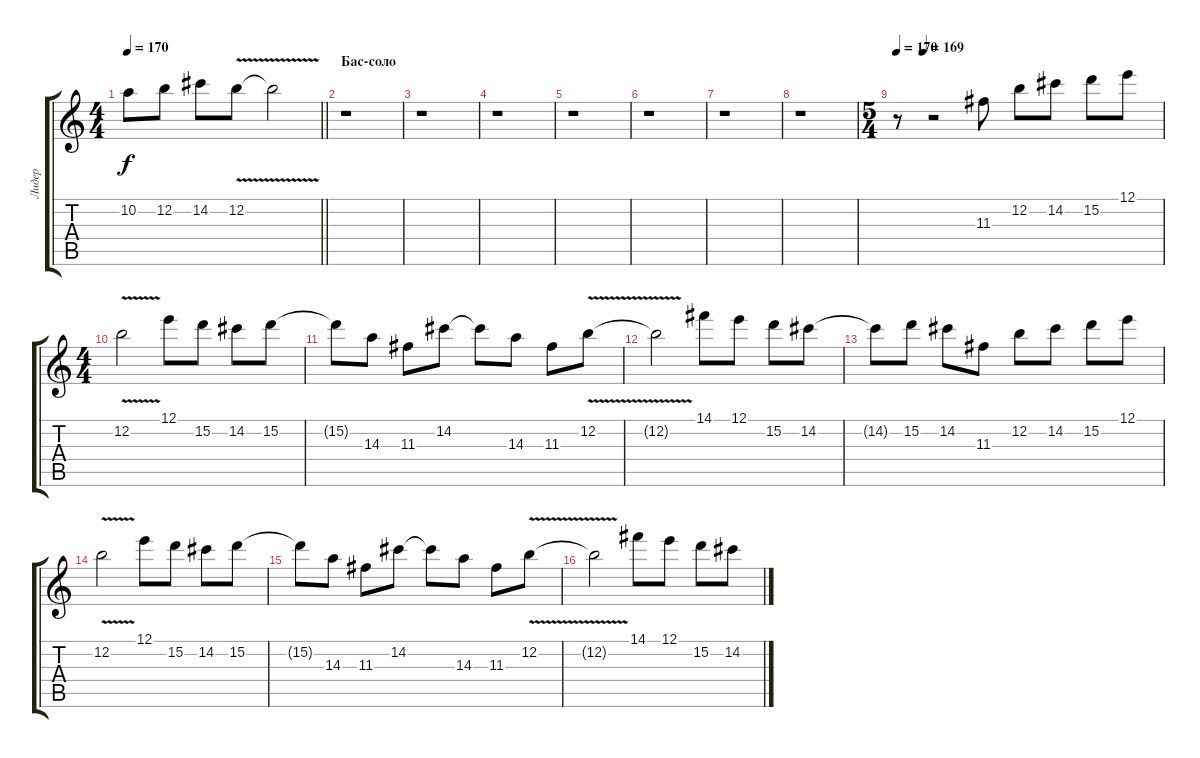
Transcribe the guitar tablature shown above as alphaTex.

\track ("Лидер" "Лидер") {instrument distortionguitar}
\staff {score tabs}
\tuning (E4 B3 G3 D3 A2 E2) {hide}
\ts (4 4)
\tempo 170
\clef g2
\barLineRight lightlight
\ks c
10.2.8{dy f} 12.2.8 14.2.8 12.2{v}.8 12.2{t}.2 |
\section ("" "Бас-соло")
r.1 |
r.1 |
r.1 |
r.1 |
r.1 |
r.1 |
r.1 |
\ts (5 4)
\tempo 170
\tempo (169 0.1)
r.8 r.2 11.3.8 12.2.8 14.2.8 15.2.8 12.1.8 |
\ts (4 4)
12.2{v}.2 12.1.8 15.2.8 14.2.8 15.2.8 |
15.2{t}.8 14.3.8 11.3.8 14.2.8 14.2{t}.8 14.3.8 11.3.8 12.2{v}.8 |
12.2{t}.2 14.1.8 12.1.8 15.2.8 14.2.8 |
14.2{t}.8 15.2.8 14.2.8 11.3.8 12.2.8 14.2.8 15.2.8 12.1.8 |
12.2{v}.2 12.1.8 15.2.8 14.2.8 15.2.8 |
15.2{t}.8 14.3.8 11.3.8 14.2.8 14.2{t}.8 14.3.8 11.3.8 12.2{v}.8 |
12.2{t}.2 14.1.8 12.1.8 15.2.8 14.2.8
